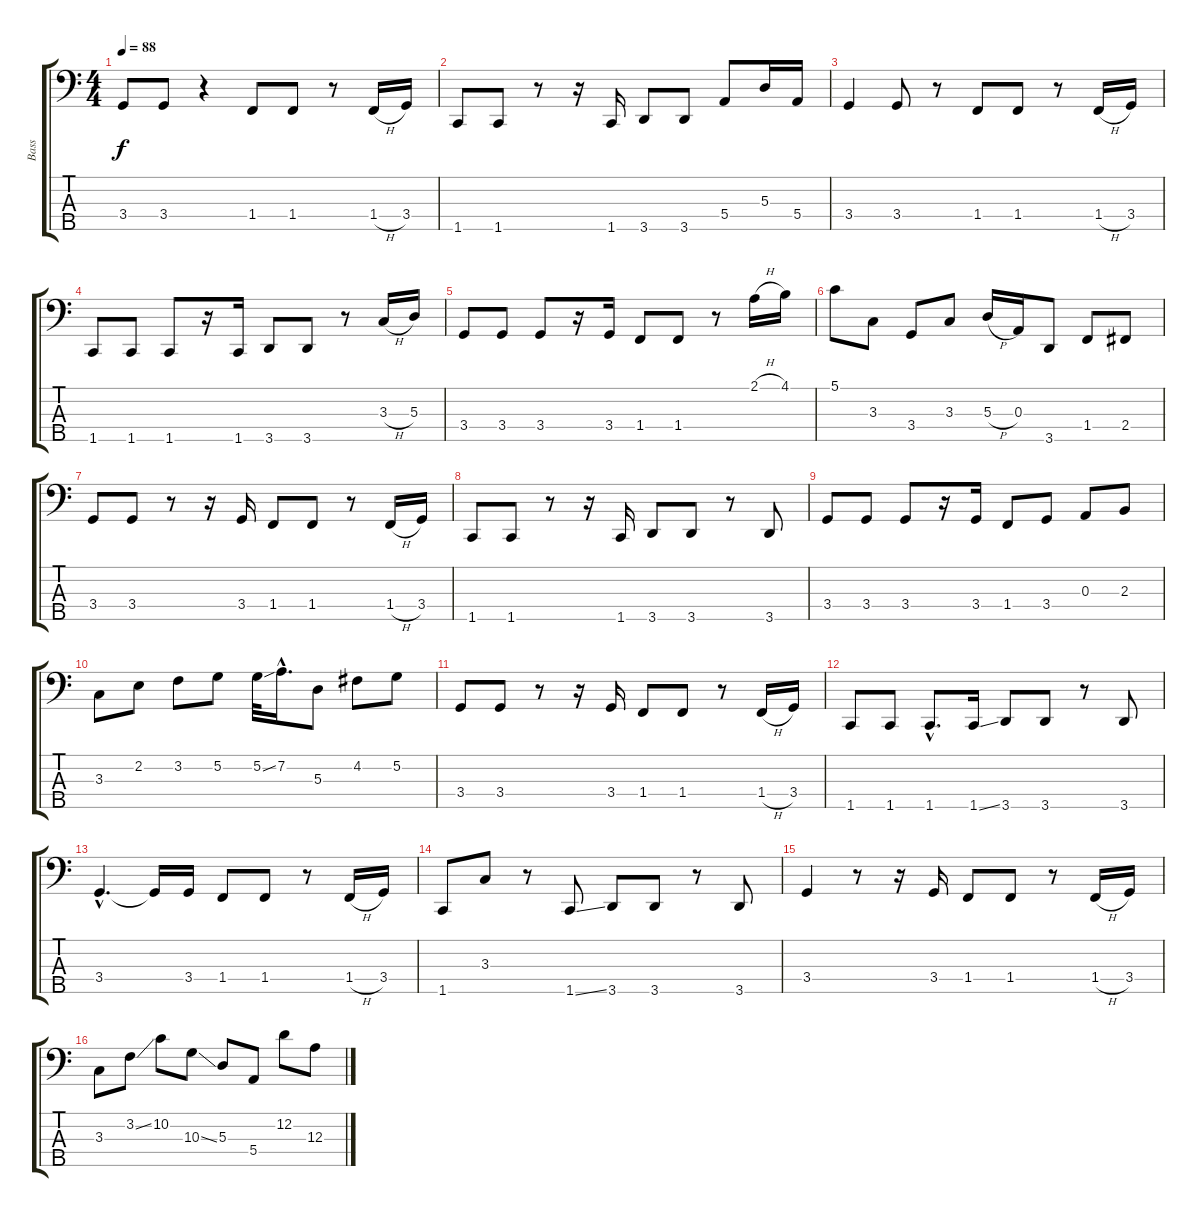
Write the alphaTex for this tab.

\track ("Bass" "Bass") {instrument electricbassfinger}
\staff {score tabs}
\tuning (G2 D2 A1 E1 B0) {hide}
\ts (4 4)
\tempo 88
\clef f4
\ks c
3.4.8{dy f} 3.4.8 r.4 1.4.8 1.4.8 r.8 1.4{h}.16 3.4.16 |
1.5.8 1.5.8 r.8 r.16 1.5.16 3.5.8 3.5.8 5.4.8 5.3.16 5.4.16 |
3.4.4 3.4.8 r.8 1.4.8 1.4.8 r.8 1.4{h}.16 3.4.16 |
1.5.8 1.5.8 1.5.8 r.16 1.5.16 3.5.8 3.5.8 r.8 3.3{h}.16 5.3.16 |
3.4.8 3.4.8 3.4.8 r.16 3.4.16 1.4.8 1.4.8 r.8 2.1{h}.16 4.1.16 |
5.1.8 3.3.8 3.4.8 3.3.8 5.3{h}.16 0.3.16 3.5.8 1.4.8 2.4.8 |
3.4.8 3.4.8 r.8 r.16 3.4.16 1.4.8 1.4.8 r.8 1.4{h}.16 3.4.16 |
1.5.8 1.5.8 r.8 r.16 1.5.16 3.5.8 3.5.8 r.8 3.5.8 |
3.4.8 3.4.8 3.4.8 r.16 3.4.16 1.4.8 3.4.8 0.3.8 2.3.8 |
3.3.8 2.2.8 3.2.8 5.2.8 5.2{ss}.32 7.2{hac}.16{d} 5.3.8 4.2.8 5.2.8 |
3.4.8 3.4.8 r.8 r.16 3.4.16 1.4.8 1.4.8 r.8 1.4{h}.16 3.4.16 |
1.5.8 1.5.8 1.5{hac}.8{d} 1.5{ss}.16 3.5.8 3.5.8 r.8 3.5.8 |
3.4{hac}.4{d} 3.4{t}.16 3.4.16 1.4.8 1.4.8 r.8 1.4{h}.16 3.4.16 |
1.5.8 3.3.8 r.8 1.5{ss}.8 3.5.8 3.5.8 r.8 3.5.8 |
3.4.4 r.8 r.16 3.4.16 1.4.8 1.4.8 r.8 1.4{h}.16 3.4.16 |
3.3.8 3.2{ss}.8 10.2.8 10.3{ss}.8 5.3.8 5.4.8 12.2.8 12.3{ss}.8
